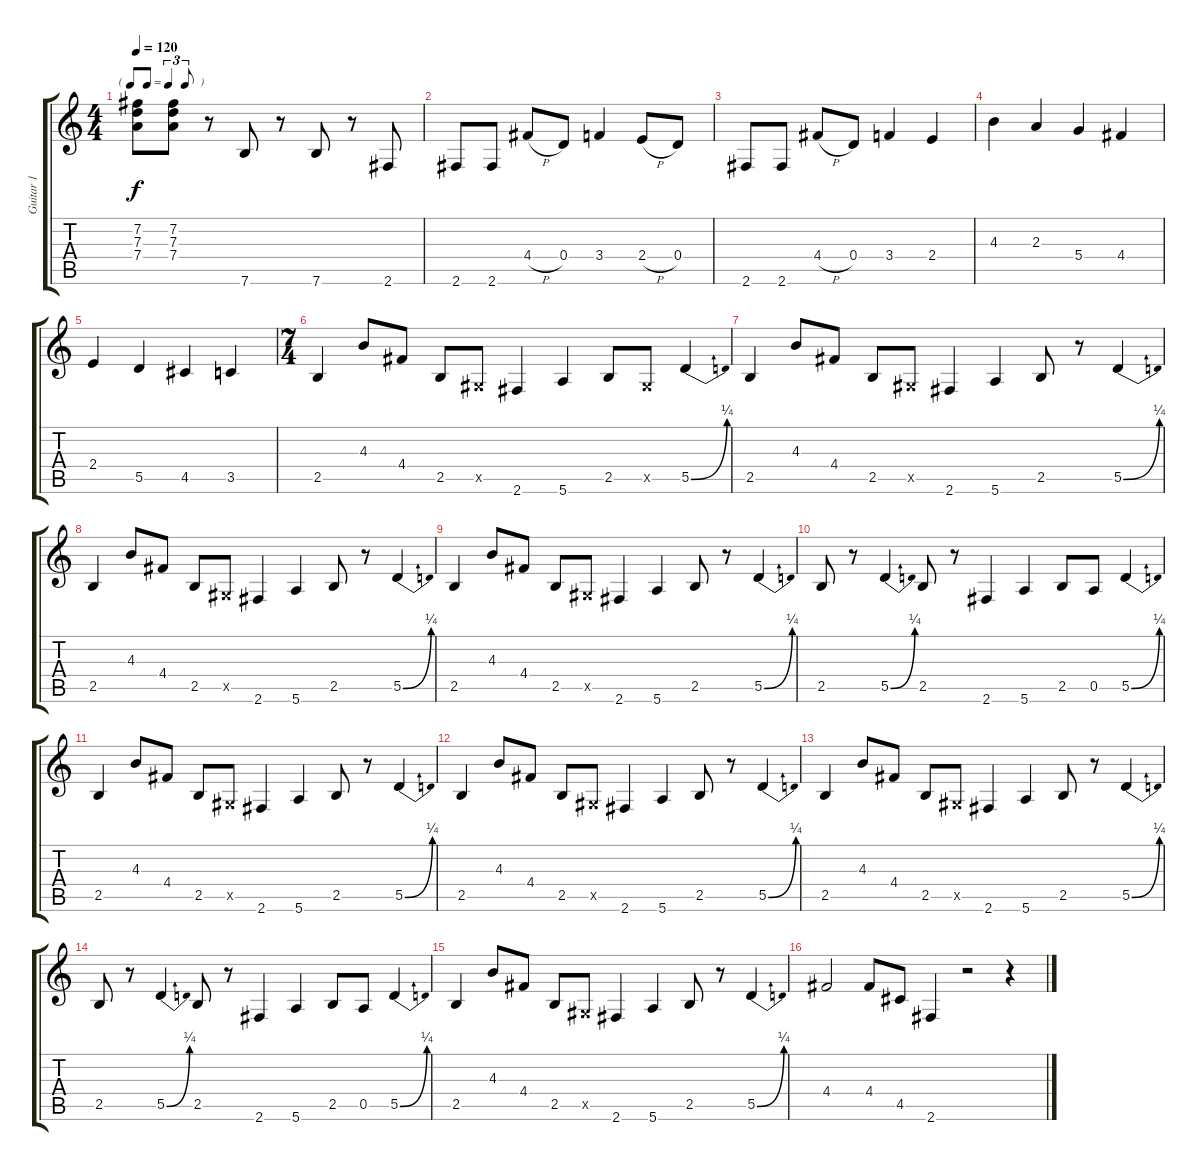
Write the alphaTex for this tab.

\track ("Guitar 1" "Guitar 1") {instrument electricguitarclean}
\staff {score tabs}
\tuning (E4 B3 G3 D3 A2 E2) {hide}
\ts (4 4)
\tf triplet8th
\tempo 120
\clef g2
\ks c
(7.2 7.3 7.4).8{dy f} (7.2 7.3 7.4).8 r.8 7.6.8 r.8 7.6.8 r.8 2.6.8 |
2.6.8 2.6.8 4.4{h}.8 0.4.8 3.4.4 2.4{h}.8 0.4.8 |
2.6.8 2.6.8 4.4{h}.8 0.4.8 3.4.4 2.4.4 |
4.3.4 2.3.4 5.4.4 4.4.4 |
2.4.4 5.5.4 4.5.4 3.5.4 |
\ts (7 4)
2.5.4 4.3.8 4.4.8 2.5.8 -1.5{x}.8 2.6.4 5.6.4 2.5.8 -1.5{x}.8 5.5{be (bend 0 0 60 1)}.4 |
2.5.4 4.3.8 4.4.8 2.5.8 -1.5{x}.8 2.6.4 5.6.4 2.5.8 r.8 5.5{be (bend 0 0 60 1)}.4 |
2.5.4 4.3.8 4.4.8 2.5.8 -1.5{x}.8 2.6.4 5.6.4 2.5.8 r.8 5.5{be (bend 0 0 60 1)}.4 |
2.5.4 4.3.8 4.4.8 2.5.8 -1.5{x}.8 2.6.4 5.6.4 2.5.8 r.8 5.5{be (bend 0 0 60 1)}.4 |
2.5.8 r.8 5.5{be (bend 0 0 60 1)}.4 2.5.8 r.8 2.6.4 5.6.4 2.5.8 0.5.8 5.5{be (bend 0 0 60 1)}.4 |
2.5.4 4.3.8 4.4.8 2.5.8 -1.5{x}.8 2.6.4 5.6.4 2.5.8 r.8 5.5{be (bend 0 0 60 1)}.4 |
2.5.4 4.3.8 4.4.8 2.5.8 -1.5{x}.8 2.6.4 5.6.4 2.5.8 r.8 5.5{be (bend 0 0 60 1)}.4 |
2.5.4 4.3.8 4.4.8 2.5.8 -1.5{x}.8 2.6.4 5.6.4 2.5.8 r.8 5.5{be (bend 0 0 60 1)}.4 |
2.5.8 r.8 5.5{be (bend 0 0 60 1)}.4 2.5.8 r.8 2.6.4 5.6.4 2.5.8 0.5.8 5.5{be (bend 0 0 60 1)}.4 |
2.5.4 4.3.8 4.4.8 2.5.8 -1.5{x}.8 2.6.4 5.6.4 2.5.8 r.8 5.5{be (bend 0 0 60 1)}.4 |
4.4.2 4.4.8 4.5.8 2.6.4 r.2 r.4
